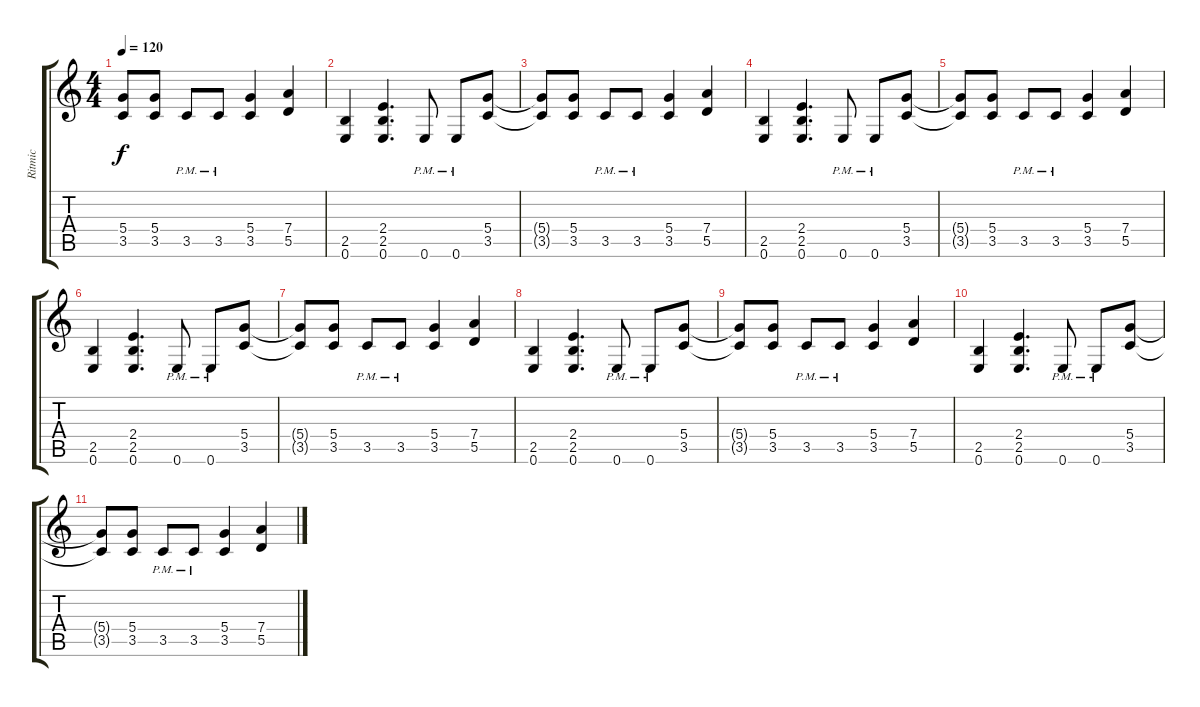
\track ("Ritmic" "Ritmic") {instrument distortionguitar}
\staff {score tabs}
\tuning (E4 B3 G3 D3 A2 E2) {hide}
\ts (4 4)
\tempo 120
\clef g2
\ks c
(5.4{t} 3.5{t}).8{dy f} (5.4 3.5).8 3.5{pm}.8 3.5{pm}.8 (5.4 3.5).4 (7.4 5.5).4 |
(2.5 0.6).4 (2.4 2.5 0.6).4{d} 0.6{pm}.8 0.6{pm}.8 (5.4 3.5).8 |
(5.4{t} 3.5{t}).8 (5.4 3.5).8 3.5{pm}.8 3.5{pm}.8 (5.4 3.5).4 (7.4 5.5).4 |
(2.5 0.6).4 (2.4 2.5 0.6).4{d} 0.6{pm}.8 0.6{pm}.8 (5.4 3.5).8 |
(5.4{t} 3.5{t}).8 (5.4 3.5).8 3.5{pm}.8 3.5{pm}.8 (5.4 3.5).4 (7.4 5.5).4 |
(2.5 0.6).4 (2.4 2.5 0.6).4{d} 0.6{pm}.8 0.6{pm}.8 (5.4 3.5).8 |
(5.4{t} 3.5{t}).8 (5.4 3.5).8 3.5{pm}.8 3.5{pm}.8 (5.4 3.5).4 (7.4 5.5).4 |
(2.5 0.6).4 (2.4 2.5 0.6).4{d} 0.6{pm}.8 0.6{pm}.8 (5.4 3.5).8 |
(5.4{t} 3.5{t}).8 (5.4 3.5).8 3.5{pm}.8 3.5{pm}.8 (5.4 3.5).4 (7.4 5.5).4 |
(2.5 0.6).4 (2.4 2.5 0.6).4{d} 0.6{pm}.8 0.6{pm}.8 (5.4 3.5).8 |
(5.4{t} 3.5{t}).8 (5.4 3.5).8 3.5{pm}.8 3.5{pm}.8 (5.4 3.5).4 (7.4 5.5).4
